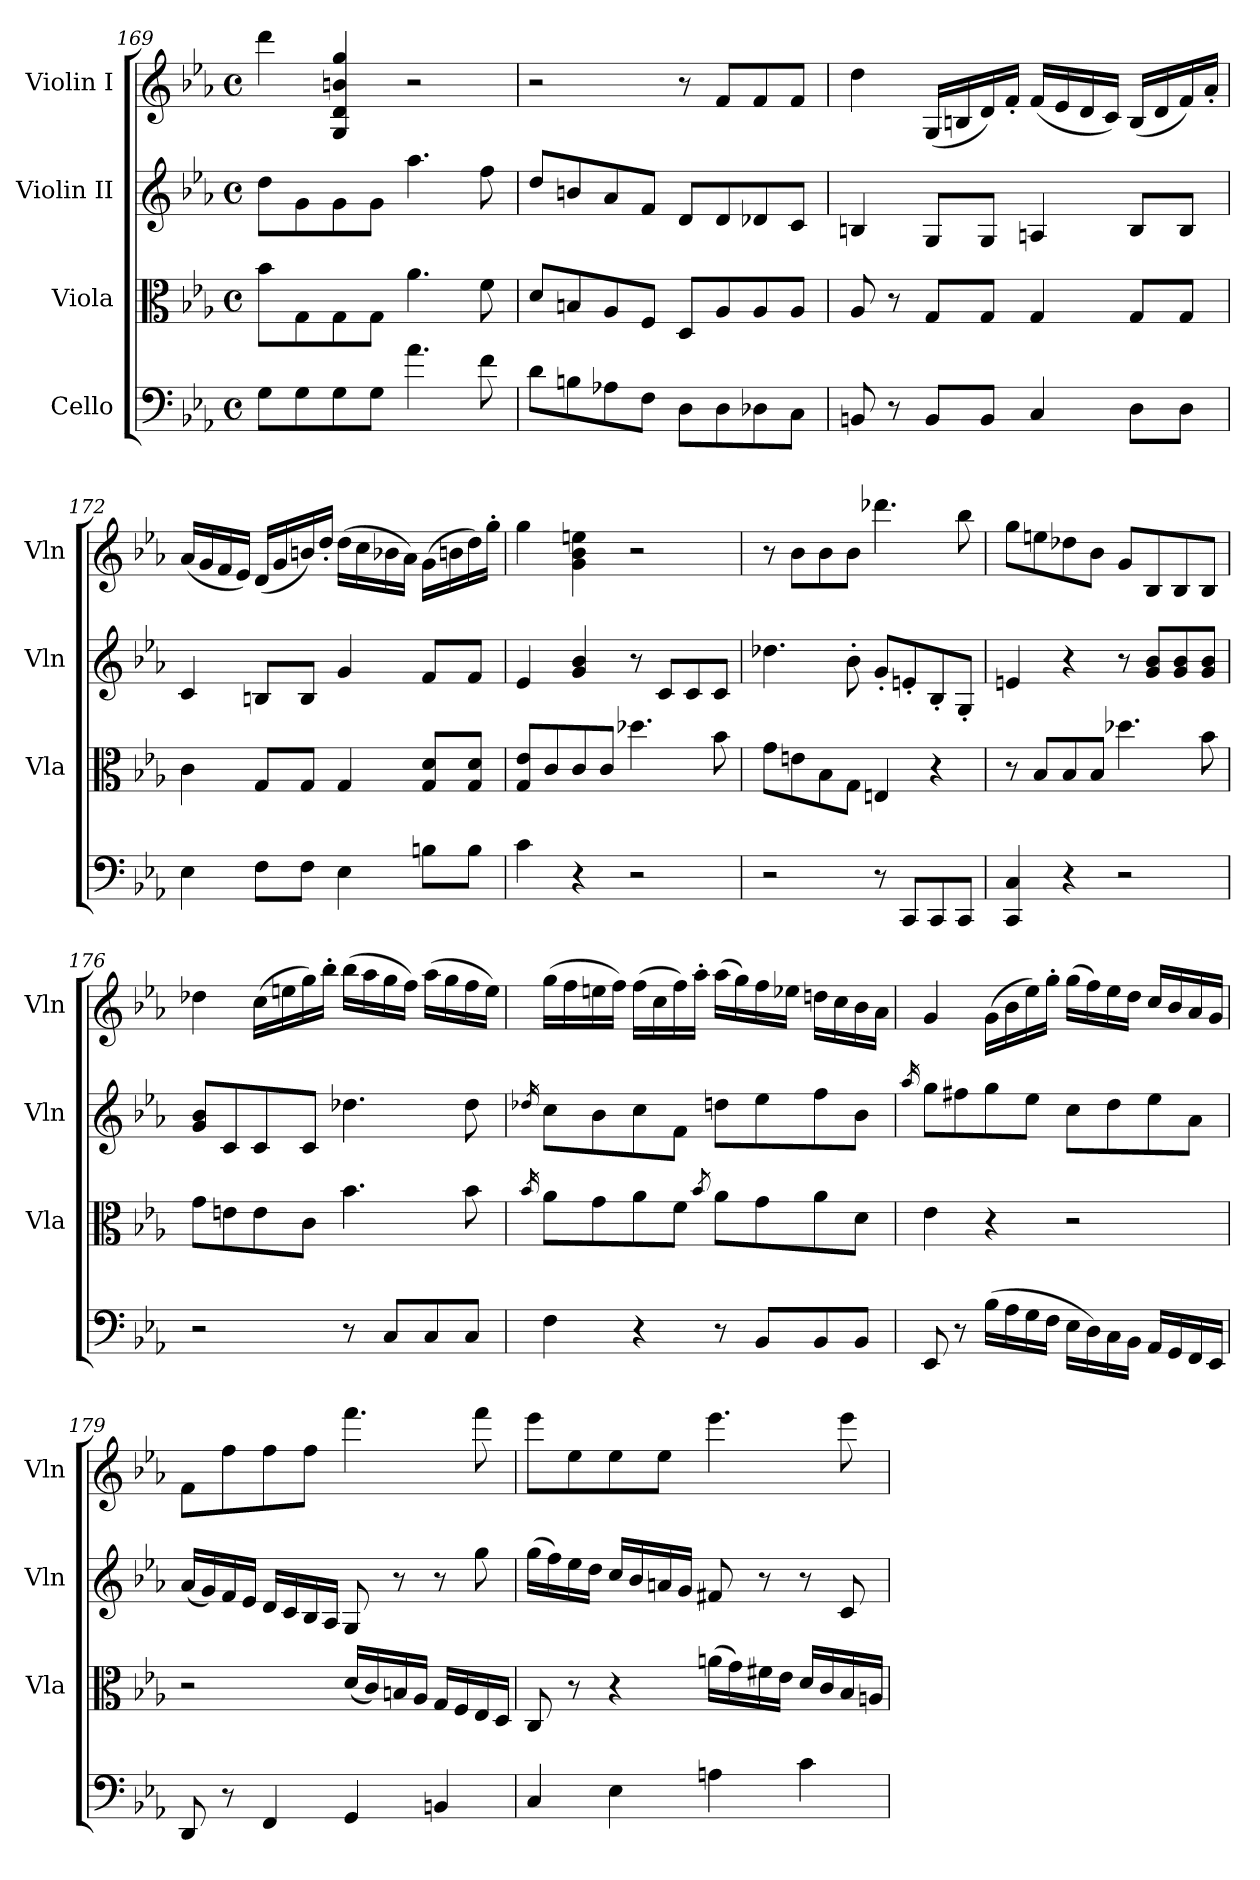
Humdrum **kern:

**kern	**kern	**kern	**kern
*part4	*part3	*part2	*part1
*staff4	*staff3	*staff2	*staff1
*I"Cello	*I"Viola	*I"Violin II	*I"Violin I
*	*I'Vla	*I'Vln	*I'Vln
*clefF4	*clefC3	*clefG2	*clefG2
*k[b-e-a-]	*k[b-e-a-]	*k[b-e-a-]	*k[b-e-a-]
*M4/4	*M4/4	*M4/4	*M4/4
*met(c)	*met(c)	*met(c)	*met(c)
=169	=169	=169	=169
8G\L	8b-\L	8dd\L	4ddd\
8G\	8G\	8g\	.
8G\	8G\	8g\	4G/ 4d/ 4bn/ 4gg/
8G\J	8G\J	8g\J	.
4.a-\	4.a-\	4.aa-\	2r
8f\	8f\	8ff\	.
=170	=170	=170	=170
8d\L	8d/L	8dd/L	2r
8Bn\	8Bn/	8bn/	.
8A-X\	8A-/	8a-/	.
8F\J	8F/J	8f/J	.
8D\L	8D/L	8d/L	8r
8D\	8A-/	8d/	8f/L
8D-X\	8A-/	8d-X/	8f/
8C\J	8A-/J	8c/J	8f/J
=171	=171	=171	=171
8BBn/	8A-/	4Bn/	4dd\
8r	8r	.	.
8BB/L	8G/L	8G/L	(<16G/LL
.	.	.	16Bn/
8BB/J	8G/J	8G/J	16d/)
.	.	.	16f'/JJ
4C/	4G/	4An/	(<16f/LL
.	.	.	16e-/
.	.	.	16d/
.	.	.	16c/JJ)
8D\L	8G/L	8B/L	(<16B/LL
.	.	.	16d/
8D\J	8G/J	8B/J	16f/)
.	.	.	16a-'/JJ
=172	=172	=172	=172
4E-\	4c\	4c/	(<16a-/LL
.	.	.	16g/
.	.	.	16f/
.	.	.	16e-/JJ)
8F\L	8G/L	8Bn/L	(<16d/LL
.	.	.	16g/
8F\J	8G/J	8B/J	16bn/)
.	.	.	16dd'/JJ
4E-\	4G/	4g/	(>16dd\LL
.	.	.	16cc\
.	.	.	16b-X\
.	.	.	16a-\JJ)
8Bn\L	8G/ 8d/L	8f/L	(>16g\LL
.	.	.	16bn\
8B\J	8G/ 8d/J	8f/J	16dd\)
.	.	.	16gg'\JJ
=173	=173	=173	=173
4c\	8G/ 8e-/L	4e-/	4gg\
.	8c/	.	.
4r	8c/	4g/ 4b-/	4g\ 4b-\ 4een\
.	8c/J	.	.
2r	4.dd-X\	8r	2r
.	.	8c/L	.
.	.	8c/	.
.	8b-\	8c/J	.
!!LO:PB:g=z
=174	=174	=174	=174
2r	8g\L	4.dd-X\	8r
.	8en\	.	8b-\L
.	8B-\	.	8b-\
.	8G\J	8b-'\	8b-\J
8r	4En/	8g'/L	4.ddd-X\
8CC/L	.	8en'/	.
8CC/	4r	8B-'/	.
8CC/J	.	8G'/J	8bb-\
=175	=175	=175	=175
4CC/ 4C/	8r	4en/	8gg\L
.	8B-/L	.	8een\
4r	8B-/	4r	8dd-X\
.	8B-/J	.	8b-\J
2r	4.dd-X\	8r	8g/L
.	.	8g/ 8b-/L	8B-/
.	.	8g/ 8b-/	8B-/
.	8b-\	8g/ 8b-/J	8B-/J
=176	=176	=176	=176
2r	8g\L	8g/ 8b-/L	4dd-X\
.	8en\	8c/	.
.	8e\	8c/	(>16cc\LL
.	.	.	16een\
.	8c\J	8c/J	16gg\)
.	.	.	16bb-'\JJ
8r	4.b-\	4.dd-X\	(>16bb-\LL
.	.	.	16aa-\
8C/L	.	.	16gg\
.	.	.	16ff\JJ)
8C/	.	.	(>16aa-\LL
.	.	.	16gg\
8C/J	8b-\	8dd-\	16ff\
.	.	.	16ee\JJ)
=177	=177	=177	=177
.	16qb-/	16qdd-X/	.
4F\	8a-\L	8cc\L	(>16gg\LL
.	.	.	16ff\
.	8g\	8b-\	16een\
.	.	.	16ff\JJ)
4r	8a-\	8cc\	(>16ff\LL
.	.	.	16cc\
.	8f\J	8f\J	16ff\)
.	.	.	16aa-'\JJ
.	8qb-/	.	.
8r	8a-\L	8ddn\L	(>16aa-\LL
.	.	.	16gg\)
8BB-/L	8g\	8ee-\	16ff\
.	.	.	16ee-X\JJ
8BB-/	8a-\	8ff\	16ddn\LL
.	.	.	16cc\
8BB-/J	8d\J	8b-\J	16b-\
.	.	.	16a-\JJ
=178	=178	=178	=178
.	.	16qaa-/	.
8EE-/	4e-\	8gg\L	4g/
8r	.	8ff#X\	.
(>16B-\LL	4r	8gg\	(>16g\LL
16A-\	.	.	16b-\
16G\	.	8ee-\J	16ee-\)
16F\JJ	.	.	16gg'\JJ
16E-\LL	2r	8cc\L	(>16gg\LL
16D\)	.	.	16ff\)
16C\	.	8dd\	16ee-\
16BB-\JJ	.	.	16dd\JJ
16AA-/LL	.	8ee-\	16cc/LL
16GG/	.	.	16b-/
16FF/	.	8a-\J	16a-/
16EE-/JJ	.	.	16g/JJ
!!LO:LB:g=z
=179	=179	=179	=179
8DD/	2r	(<16a-/LL	8f\L
.	.	16g/)	.
8r	.	16f/	8ff\
.	.	16e-/JJ	.
4FF/	.	16d/LL	8ff\
.	.	16c/	.
.	.	16B-/	8ff\J
.	.	16A-/JJ	.
4GG/	(<16d/LL	8G/	4.fff\
.	16c/)	.	.
.	16Bn/	8r	.
.	16A-/JJ	.	.
4BBn/	16G/LL	8r	.
.	16F/	.	.
.	16E-/	8gg\	8fff\
.	16D/JJ	.	.
=180	=180	=180	=180
4C/	8C/	(>16gg\LL	8eee-\L
.	.	16ff\)	.
.	8r	16ee-\	8ee-\
.	.	16dd\JJ	.
4E-\	4r	16cc/LL	8ee-\
.	.	16b-/	.
.	.	16an/	8ee-\J
.	.	16g/JJ	.
4An\	(>16an\LL	8f#X/	4.eee-\
.	16g\)	.	.
.	16f#X\	8r	.
.	16e-\JJ	.	.
4c\	16d/LL	8r	.
.	16c/	.	.
.	16B-/	8c/	8eee-\
.	16An/JJ	.	.
=	=	=	=
*-	*-	*-	*-
